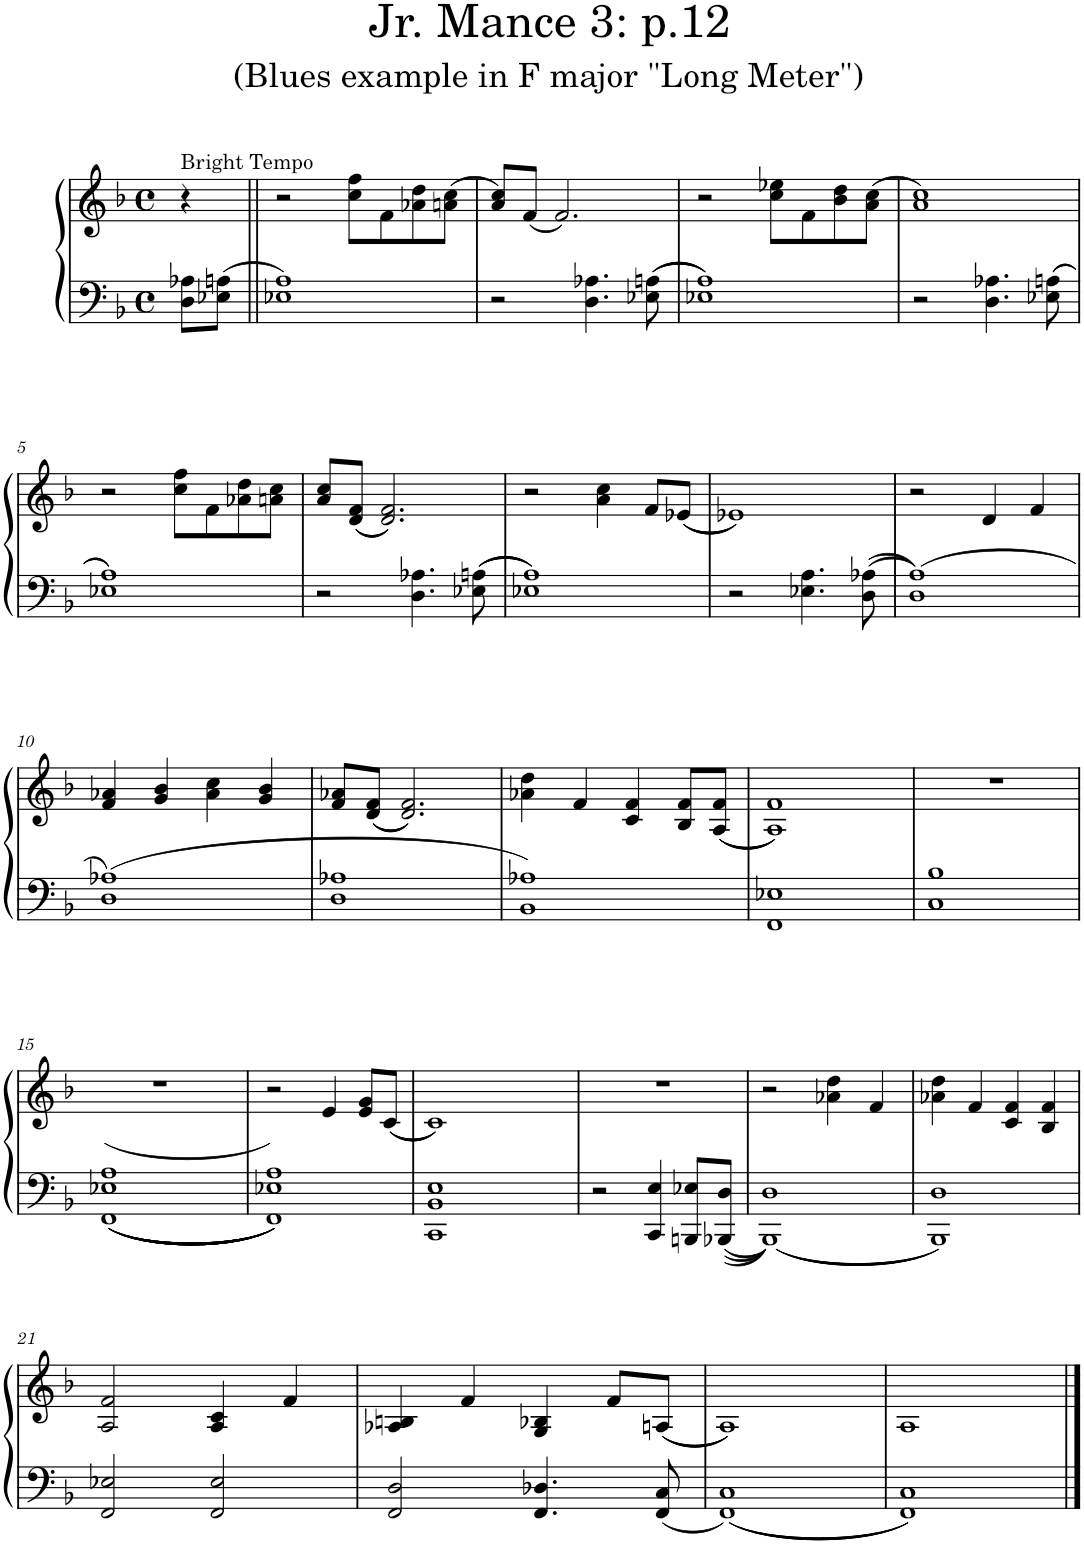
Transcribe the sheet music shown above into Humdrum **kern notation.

**kern	**kern
*part1	*part1
*staff2	*staff1
*I"Piano	*
*I'Pno.	*
*clefF4	*clefG2
*k[b-]	*k[b-]
*M4/4	*M4/4
*met(c)	*met(c)
=	=
!	!LO:TX:a:t=Bright Tempo
8D\ 8A-X\L	4r
8E-X\ 8An\J	.
=1||	=1||
1E-X 1A	2r
.	8cc\ 8ff\L
.	8f\
.	8a-X\ 8dd\
.	(8an\ 8cc\J
=2	=2
2r	8a/ 8cc/L)
.	(8f/J
.	2.f/)
4.D\ 4.A-X\	.
8E-X\ 8An\	.
=3	=3
1E-X 1A	2r
.	8cc\ 8ee-X\L
.	8f\
.	8b-\ 8dd\
.	(8a\ 8cc\J
=4	=4
2r	1a 1cc)
4.D\ 4.A-X\	.
8E-X\ 8An\	.
!!LO:LB:g=z
=5	=5
1E-X 1A	2r
.	8cc\ 8ff\L
.	8f\
.	8a-X\ 8dd\
.	8an\ 8cc\J
=6	=6
2r	8a/ 8cc/L
.	((8d/ 8f/J
.	2.d/ 2.f/))
4.D\ 4.A-X\	.
8E-X\ 8An\	.
=7	=7
1E-X 1A	2r
.	4a\ 4cc\
.	8f/L
.	((8e-X/J
=8	=8
2r	1e-X))
4.E-X\ 4.A\	.
8D\ 8A-X\	.
=9	=9
1D 1A	2r
.	4d/
.	4f/
!!LO:LB:g=z
=10	=10
1D 1A-X	4f/ 4a-X/
.	4g/ 4b-/
.	4a-\ 4cc\
.	4g/ 4b-/
=11	=11
1D 1A-X	8f/ 8a-X/L
.	((8d/ 8f/J
.	2.d/ 2.f/))
=12	=12
1BB- 1A-X	4a-X\ 4dd\
.	4f/
.	4c/ 4f/
.	8B-/ 8f/L
.	((8A/ 8f/J
=13	=13
1FF 1E-X	1A 1f))
=14	=14
1C 1B-	1r
!!LO:LB:g=z
=15	=15
1FF 1E-X 1A	1r
=16	=16
1FF 1E-X 1A	2r
.	4e/
.	8e/ 8g/L
.	((8c/J
=17	=17
1CC 1BB- 1E	1c))
=18	=18
2r	1r
4CC/ 4E/	.
8BBBn/ 8E-X/L	.
8BBB-X/ 8D/J	.
=19	=19
1BBB- 1D	2r
.	4a-X\ 4dd\
.	4f/
=20	=20
1BBB- 1D	4a-X\ 4dd\
.	4f/
.	4c/ 4f/
.	4B-/ 4f/
!!LO:LB:g=z
=21	=21
2FF/ 2E-X/	2A/ 2f/
2FF/ 2E-/	4A/ 4c/
.	4f/
=22	=22
2FF/ 2D/	4A-X/ 4Bn/
.	4f/
4.FF/ 4.D-X/	4G/ 4B-X/
.	8f/L
8FF/ 8C/	((8An/J
=23	=23
1FF 1C	1A))
=24	=24
1FF 1C	1A
==	==
*-	*-
